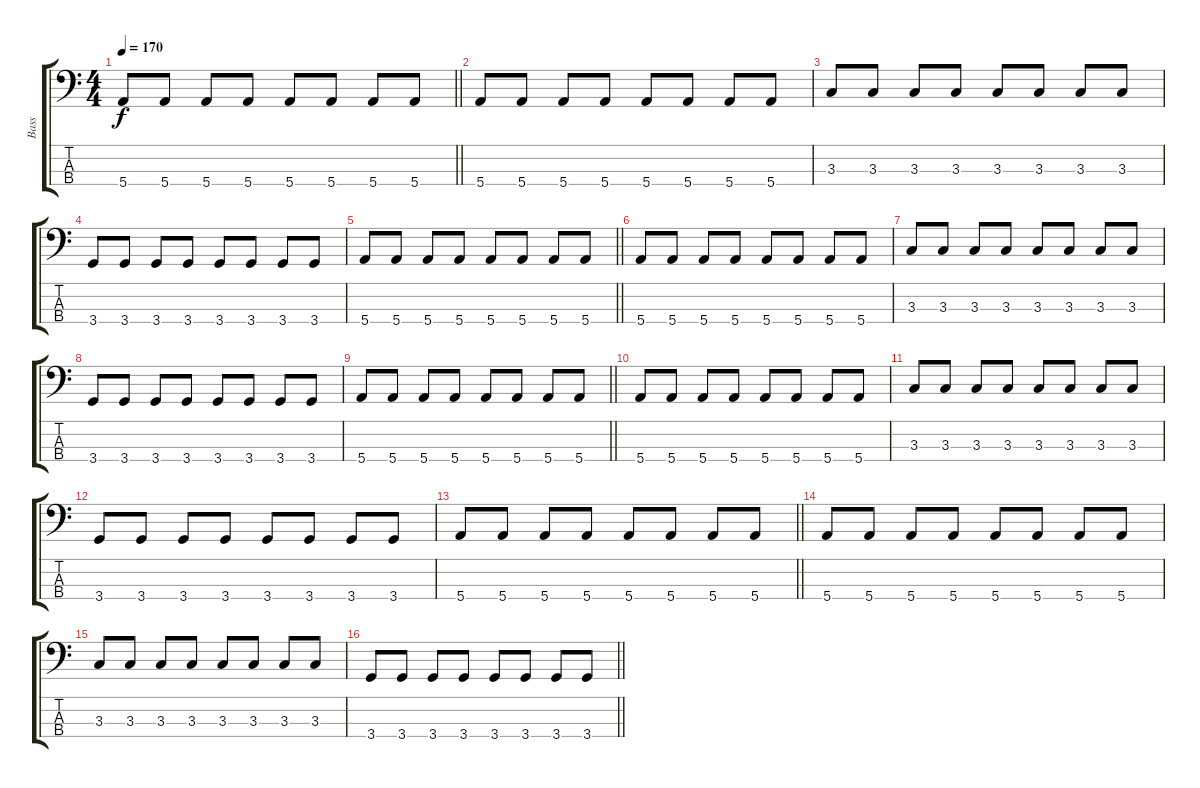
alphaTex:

\track ("Bass" "Bass") {instrument electricbassfinger}
\staff {score tabs}
\tuning (G2 D2 A1 E1) {hide}
\ts (4 4)
\tempo 170
\clef f4
\barLineRight lightlight
\ks c
5.4.8{dy f} 5.4.8 5.4.8 5.4.8 5.4.8 5.4.8 5.4.8 5.4.8 |
5.4.8 5.4.8 5.4.8 5.4.8 5.4.8 5.4.8 5.4.8 5.4.8 |
3.3.8 3.3.8 3.3.8 3.3.8 3.3.8 3.3.8 3.3.8 3.3.8 |
3.4.8 3.4.8 3.4.8 3.4.8 3.4.8 3.4.8 3.4.8 3.4.8 |
\barLineRight lightlight
5.4.8 5.4.8 5.4.8 5.4.8 5.4.8 5.4.8 5.4.8 5.4.8 |
5.4.8 5.4.8 5.4.8 5.4.8 5.4.8 5.4.8 5.4.8 5.4.8 |
3.3.8 3.3.8 3.3.8 3.3.8 3.3.8 3.3.8 3.3.8 3.3.8 |
3.4.8 3.4.8 3.4.8 3.4.8 3.4.8 3.4.8 3.4.8 3.4.8 |
\barLineRight lightlight
5.4.8 5.4.8 5.4.8 5.4.8 5.4.8 5.4.8 5.4.8 5.4.8 |
5.4.8 5.4.8 5.4.8 5.4.8 5.4.8 5.4.8 5.4.8 5.4.8 |
3.3.8 3.3.8 3.3.8 3.3.8 3.3.8 3.3.8 3.3.8 3.3.8 |
3.4.8 3.4.8 3.4.8 3.4.8 3.4.8 3.4.8 3.4.8 3.4.8 |
\barLineRight lightlight
5.4.8 5.4.8 5.4.8 5.4.8 5.4.8 5.4.8 5.4.8 5.4.8 |
5.4.8 5.4.8 5.4.8 5.4.8 5.4.8 5.4.8 5.4.8 5.4.8 |
3.3.8 3.3.8 3.3.8 3.3.8 3.3.8 3.3.8 3.3.8 3.3.8 |
\barLineRight lightlight
3.4.8 3.4.8 3.4.8 3.4.8 3.4.8 3.4.8 3.4.8 3.4.8
